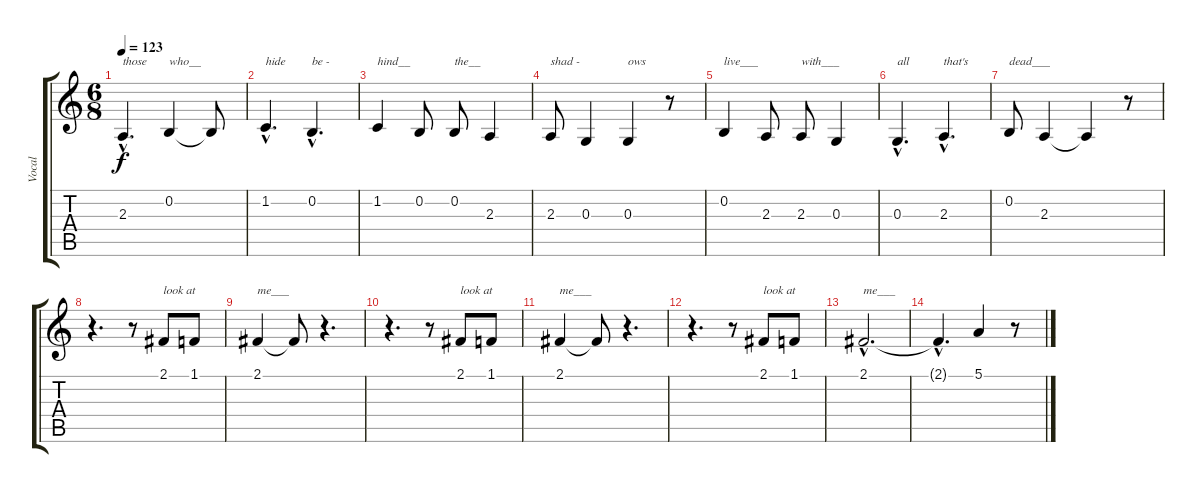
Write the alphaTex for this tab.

\track ("Vocal" "Vocal") {instrument harmonica}
\staff {score tabs}
\tuning (E4 B3 G3 D3 A2 E2) {hide}
\ts (6 8)
\tempo 123
\clef g2
\ks c
2.3{hac}.4{d txt "those" dy f} 0.2.4{txt "who__"} 0.2{t}.8 |
1.2{hac}.4{d txt "hide "} 0.2{hac}.4{d txt "be -"} |
1.2.4{txt "hind__"} 0.2.8 0.2.8{txt "the__"} 2.3.4 |
2.3.8{txt "shad -"} 0.3.4 0.3.4{txt "ows"} r.8 |
0.2.4{txt "live___"} 2.3.8 2.3.8{txt "with___"} 0.3.4 |
0.3{hac}.4{d txt "all"} 2.3{hac}.4{d txt "that's"} |
0.2.8{txt "dead___"} 2.3.4 2.3{t}.4 r.8 |
r.4{d} r.8 2.1.8{txt "look at"} 1.1.8 |
2.1.4{txt "me___"} 2.1{t}.8 r.4{d} |
r.4{d} r.8 2.1.8{txt "look at"} 1.1.8 |
2.1.4{txt "me___"} 2.1{t}.8 r.4{d} |
r.4{d} r.8 2.1.8{txt "look at"} 1.1.8 |
2.1{hac}.2{d txt "me___"} |
2.1{hac t}.4{d} 5.1.4 r.8
